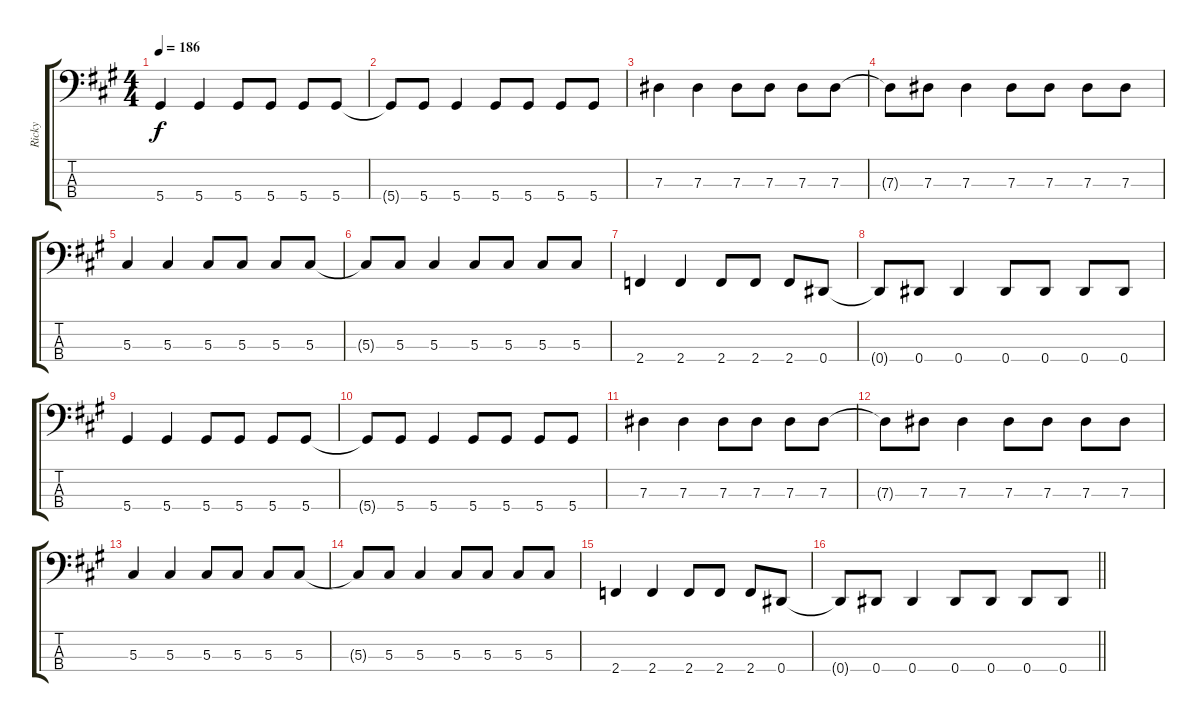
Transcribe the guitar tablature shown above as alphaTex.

\track ("Ricky" "Ricky") {instrument electricbasspick}
\staff {score tabs}
\tuning (Gb2 Db2 Ab1 Eb1) {hide}
\ts (4 4)
\tempo 186
\clef f4
\ks a
5.4.4{dy f} 5.4.4 5.4.8 5.4.8 5.4.8 5.4.8 |
5.4{t}.8 5.4.8 5.4.4 5.4.8 5.4.8 5.4.8 5.4.8 |
7.3.4 7.3.4 7.3.8 7.3.8 7.3.8 7.3.8 |
7.3{t}.8 7.3.8 7.3.4 7.3.8 7.3.8 7.3.8 7.3.8 |
5.3.4 5.3.4 5.3.8 5.3.8 5.3.8 5.3.8 |
5.3{t}.8 5.3.8 5.3.4 5.3.8 5.3.8 5.3.8 5.3.8 |
2.4.4 2.4.4 2.4.8 2.4.8 2.4.8 0.4.8 |
0.4{t}.8 0.4.8 0.4.4 0.4.8 0.4.8 0.4.8 0.4.8 |
5.4.4 5.4.4 5.4.8 5.4.8 5.4.8 5.4.8 |
5.4{t}.8 5.4.8 5.4.4 5.4.8 5.4.8 5.4.8 5.4.8 |
7.3.4 7.3.4 7.3.8 7.3.8 7.3.8 7.3.8 |
7.3{t}.8 7.3.8 7.3.4 7.3.8 7.3.8 7.3.8 7.3.8 |
5.3.4 5.3.4 5.3.8 5.3.8 5.3.8 5.3.8 |
5.3{t}.8 5.3.8 5.3.4 5.3.8 5.3.8 5.3.8 5.3.8 |
2.4.4 2.4.4 2.4.8 2.4.8 2.4.8 0.4.8 |
\barLineRight lightlight
0.4{t}.8 0.4.8 0.4.4 0.4.8 0.4.8 0.4.8 0.4.8
